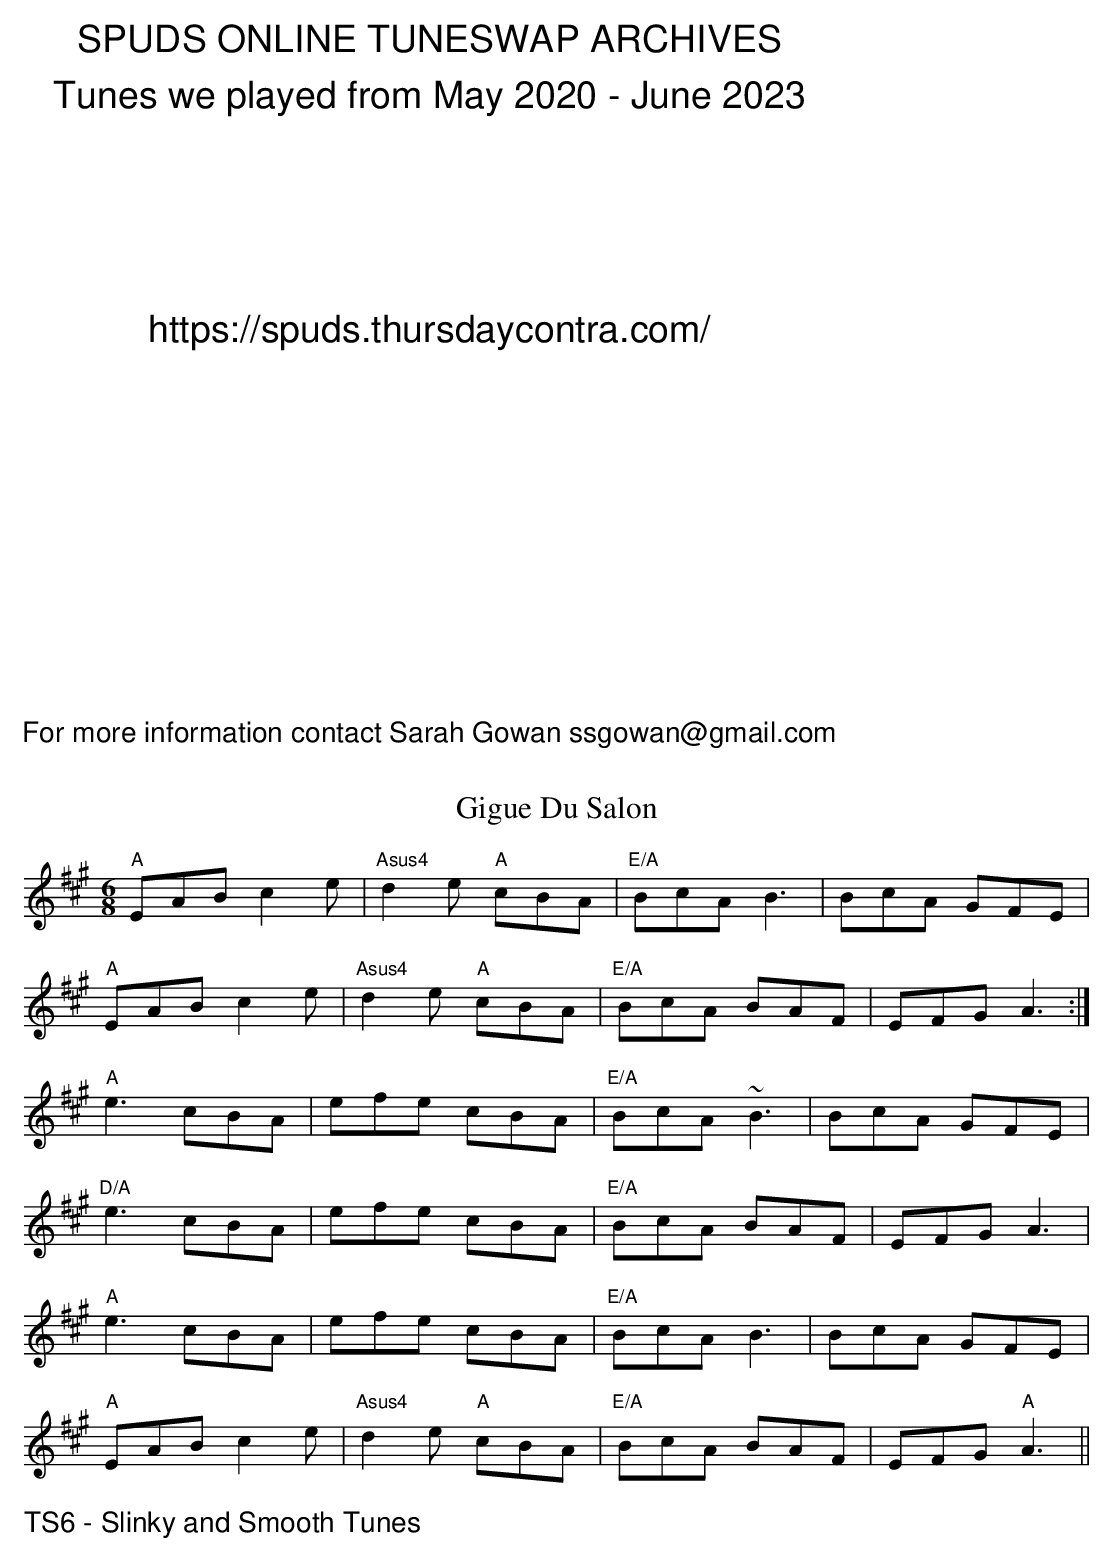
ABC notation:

X:1
T:Gigue Du Salon
M:6/8
L:1/8
K:Amaj
"A" EAB c2e | "Asus4"d2e "A"cBA | "E/A"BcA B3 | BcA GFE |
"A"EAB c2e | "Asus4"d2e "A"cBA | "E/A"BcA BAF | EFG A3 :|
"A"e3 cBA | efe cBA | "E/A"BcA ~B3 | BcA GFE |
"D/A"e3 cBA | efe cBA | "E/A"BcA BAF | EFG A3 |
"A"e3 cBA | efe cBA | "E/A"BcA B3 | BcA GFE |
"A"EAB c2e | "Asus4"d2e "A"cBA | "E/A"BcA BAF | EFG "A"A3 ||
